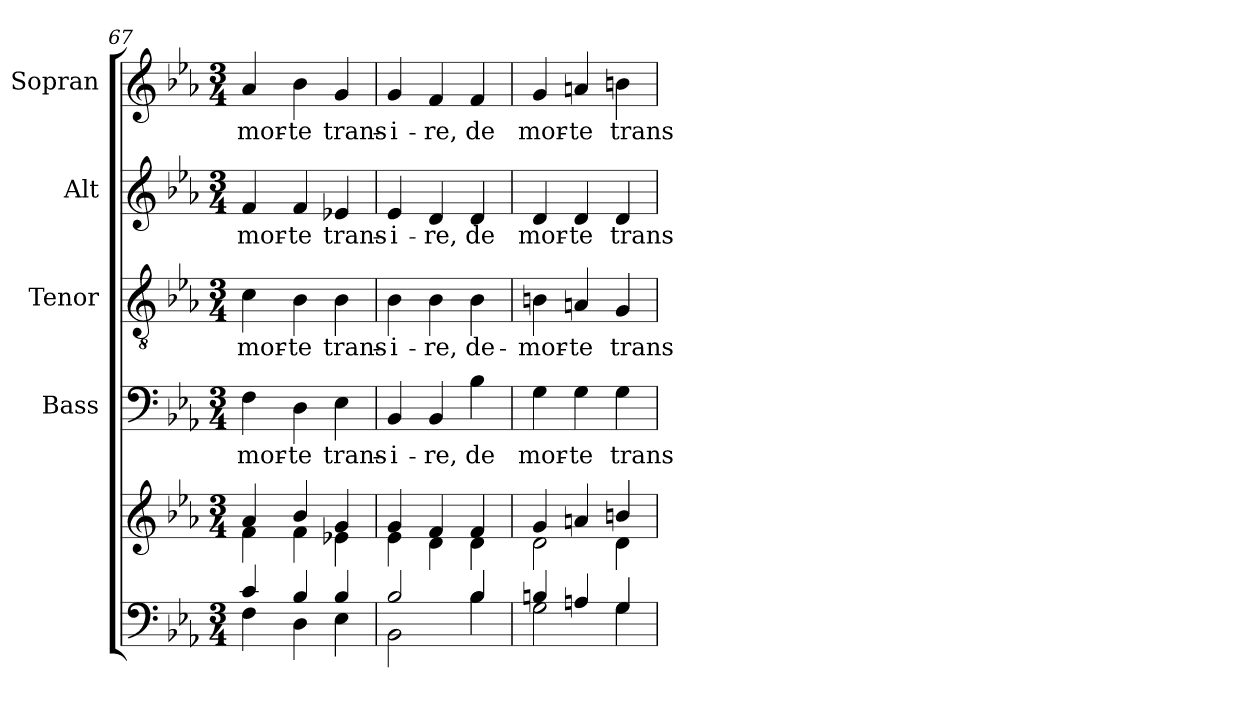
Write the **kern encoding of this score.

**kern	**kern	**kern	**text	**kern	**text	**kern	**text	**kern	**text
*part5	*part5	*part4	*part4	*part3	*part3	*part2	*part2	*part1	*part1
*staff6	*staff5	*staff4	*staff4	*staff3	*staff3	*staff2	*staff2	*staff1	*staff1
*	*	*I"Bass	*	*I"Tenor	*	*I"Alt	*	*I"Sopran	*
*	*	*I'B.	*	*I'T.	*	*I'A.	*	*I'S.	*
!!LO:PB:g=z
*clefF4	*clefG2	*clefF4	*	*clefGv2	*	*clefG2	*	*clefG2	*
*k[b-e-a-]	*k[b-e-a-]	*k[b-e-a-]	*	*k[b-e-a-]	*	*k[b-e-a-]	*	*k[b-e-a-]	*
*E-:	*E-:	*E-:	*	*E-:	*	*E-:	*	*E-:	*
*M3/4	*M3/4	*M3/4	*	*M3/4	*	*M3/4	*	*M3/4	*
=67	=67	=67	=67	=67	=67	=67	=67	=67	=67
*^	*^	*	*	*	*	*	*	*	*
!	!	!	!	!	!LO:LY:b	!	!LO:LY:b	!	!LO:LY:b	!	!LO:LY:b
4c/	4F\	4a-/	4f\	4F\	mor-	4c\	mor-	4f/	mor-	4a-/	mor-
!	!	!	!	!	!LO:LY:b	!	!LO:LY:b	!	!LO:LY:b	!	!LO:LY:b
4B-/	4D\	4b-/	4f\	4D\	-te	4B-\	-te	4f/	-te	4b-\	-te
!	!	!	!	!	!LO:LY:b	!	!LO:LY:b	!	!LO:LY:b	!	!LO:LY:b
4B-/	4E-\	4g/	4e-X\	4E-\	trans-	4B-\	trans-	4e-X/	trans-	4g/	trans-
=68	=68	=68	=68	=68	=68	=68	=68	=68	=68	=68	=68
!	!	!	!	!	!LO:LY:b	!	!LO:LY:b	!	!LO:LY:b	!	!LO:LY:b
2B-/	2BB-\	4g/	4e-\	4BB-/	-i-	4B-\	-i-	4e-/	-i-	4g/	-i-
!	!	!	!	!	!LO:LY:b	!	!LO:LY:b	!	!LO:LY:b	!	!LO:LY:b
.	.	4f/	4d\	4BB-/	-re,	4B-\	-re,	4d/	-re,	4f/	-re,
!	!	!	!	!	!LO:LY:b	!	!LO:LY:b	!	!LO:LY:b	!	!LO:LY:b
4B-/	4B-\	4f/	4d\	4B-\	de	4B-\	de-	4d/	de	4f/	de
=69	=69	=69	=69	=69	=69	=69	=69	=69	=69	=69	=69
!	!	!	!	!	!LO:LY:b	!	!LO:LY:b	!	!LO:LY:b	!	!LO:LY:b
4Bn/	2G\	4g/	2d\	4G\	mor-	4Bn\	-mor-	4d/	mor-	4g/	mor-
!	!	!	!	!	!LO:LY:b	!	!LO:LY:b	!	!LO:LY:b	!	!LO:LY:b
4An/	.	4an/	.	4G\	-te	4An/	-te	4d/	-te	4an/	-te
!	!	!	!	!	!LO:LY:b	!	!LO:LY:b	!	!LO:LY:b	!	!LO:LY:b
4G/	4G\	4bn/	4d\	4G\	trans-	4G/	trans-	4d/	trans-	4bn\	trans-
*v	*v	*	*	*	*	*	*	*	*	*	*
*	*v	*v	*	*	*	*	*	*	*	*
=	=	=	=	=	=	=	=	=	=
*-	*-	*-	*-	*-	*-	*-	*-	*-	*-
